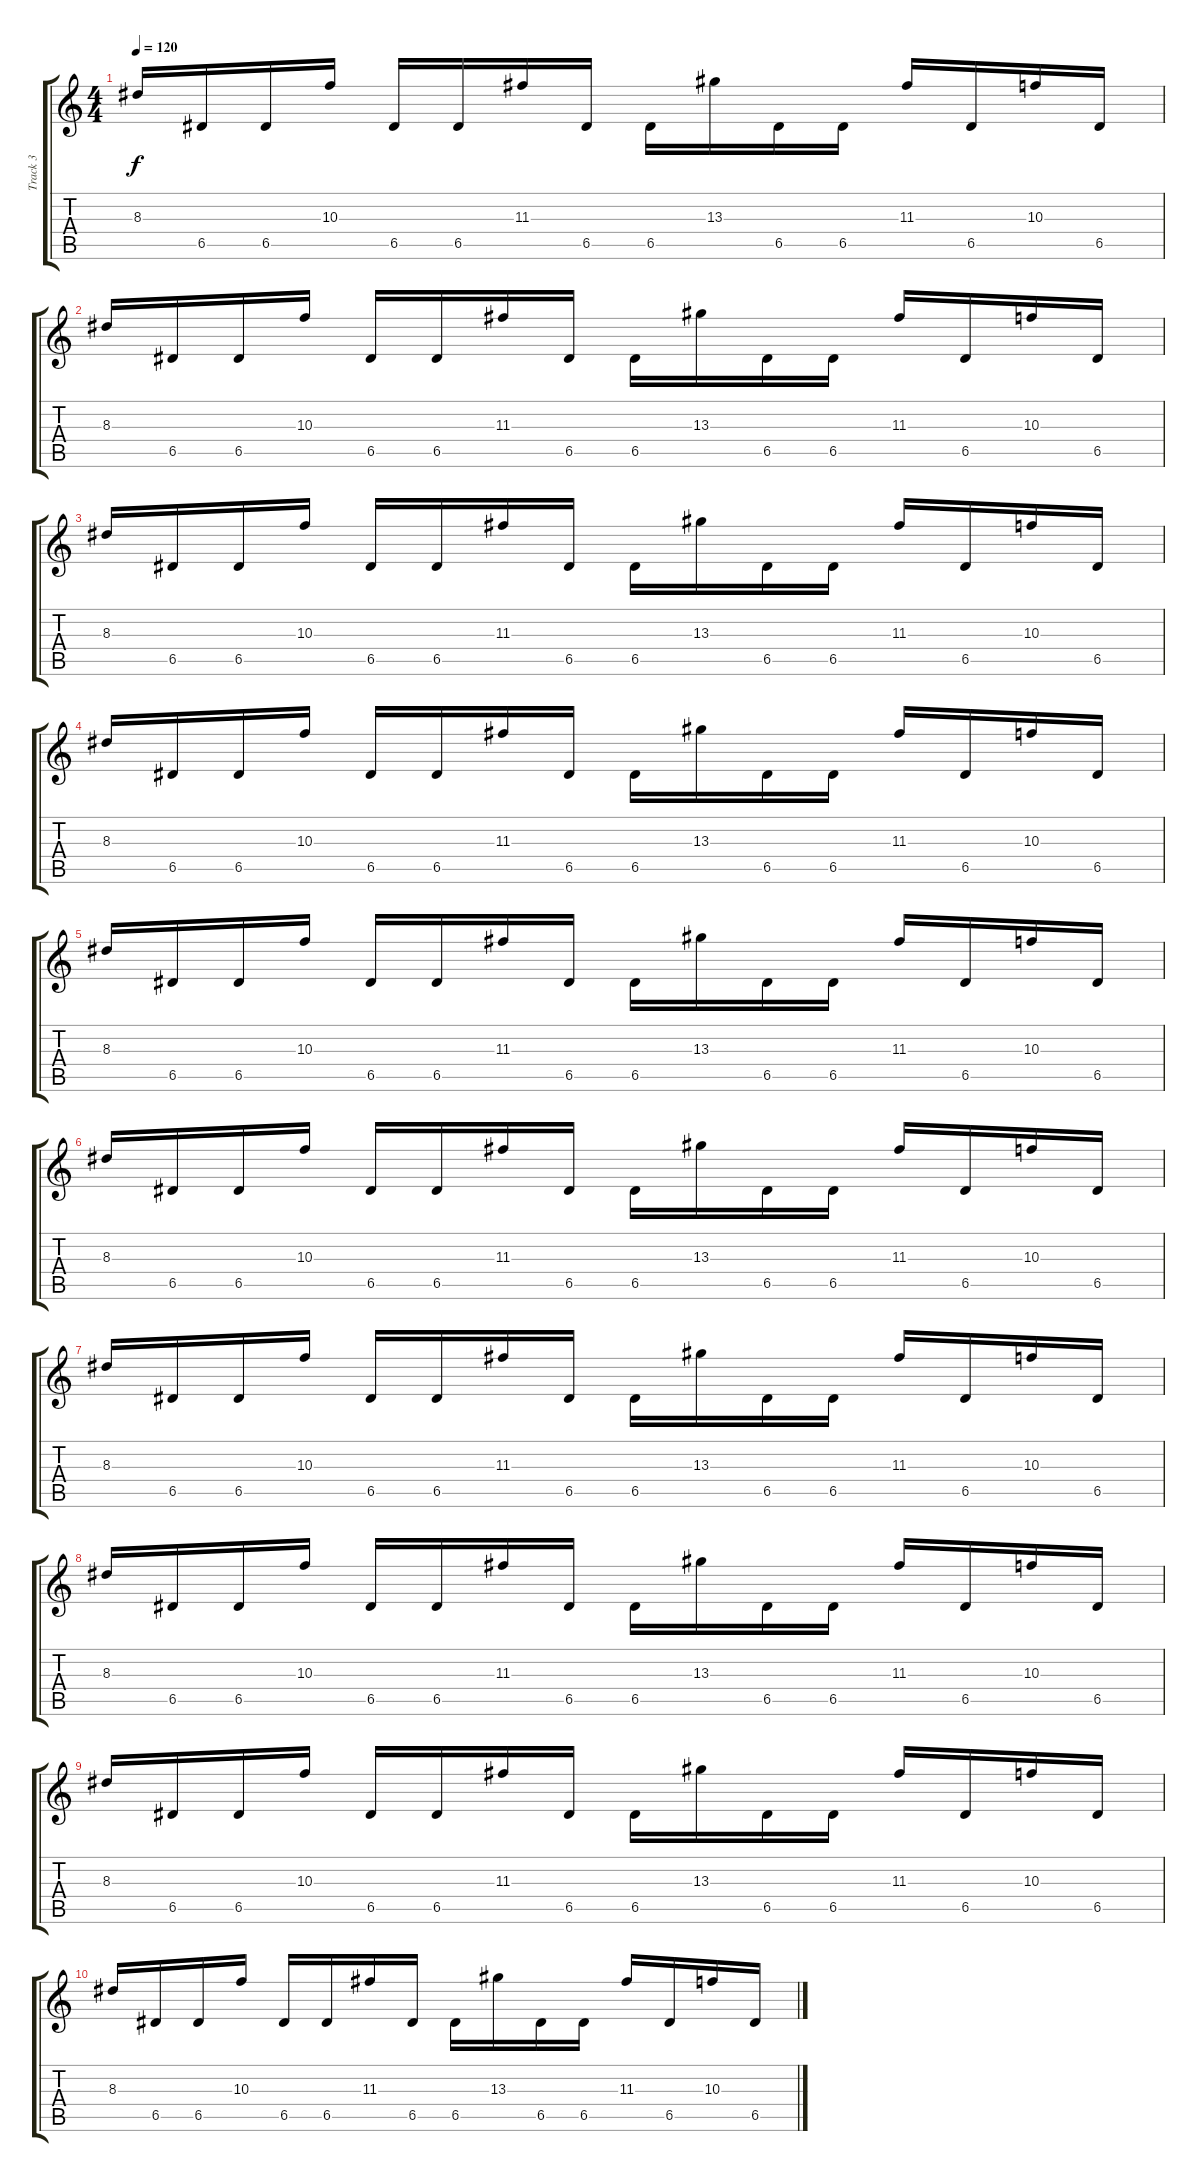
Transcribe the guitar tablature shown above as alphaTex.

\track ("Track 3" "Track 3") {instrument overdrivenguitar}
\staff {score tabs}
\tuning (E4 B3 G3 D3 A2 E2) {hide}
\ts (4 4)
\tempo 120
\clef g2
\ks c
8.3.16{dy f} 6.5.16 6.5.16 10.3.16 6.5.16 6.5.16 11.3.16 6.5.16 6.5.16 13.3.16 6.5.16 6.5.16 11.3.16 6.5.16 10.3.16 6.5.16 |
8.3.16 6.5.16 6.5.16 10.3.16 6.5.16 6.5.16 11.3.16 6.5.16 6.5.16 13.3.16 6.5.16 6.5.16 11.3.16 6.5.16 10.3.16 6.5.16 |
8.3.16 6.5.16 6.5.16 10.3.16 6.5.16 6.5.16 11.3.16 6.5.16 6.5.16 13.3.16 6.5.16 6.5.16 11.3.16 6.5.16 10.3.16 6.5.16 |
8.3.16 6.5.16 6.5.16 10.3.16 6.5.16 6.5.16 11.3.16 6.5.16 6.5.16 13.3.16 6.5.16 6.5.16 11.3.16 6.5.16 10.3.16 6.5.16 |
8.3.16 6.5.16 6.5.16 10.3.16 6.5.16 6.5.16 11.3.16 6.5.16 6.5.16 13.3.16 6.5.16 6.5.16 11.3.16 6.5.16 10.3.16 6.5.16 |
8.3.16 6.5.16 6.5.16 10.3.16 6.5.16 6.5.16 11.3.16 6.5.16 6.5.16 13.3.16 6.5.16 6.5.16 11.3.16 6.5.16 10.3.16 6.5.16 |
8.3.16 6.5.16 6.5.16 10.3.16 6.5.16 6.5.16 11.3.16 6.5.16 6.5.16 13.3.16 6.5.16 6.5.16 11.3.16 6.5.16 10.3.16 6.5.16 |
8.3.16 6.5.16 6.5.16 10.3.16 6.5.16 6.5.16 11.3.16 6.5.16 6.5.16 13.3.16 6.5.16 6.5.16 11.3.16 6.5.16 10.3.16 6.5.16 |
8.3.16 6.5.16 6.5.16 10.3.16 6.5.16 6.5.16 11.3.16 6.5.16 6.5.16 13.3.16 6.5.16 6.5.16 11.3.16 6.5.16 10.3.16 6.5.16 |
8.3.16 6.5.16 6.5.16 10.3.16 6.5.16 6.5.16 11.3.16 6.5.16 6.5.16 13.3.16 6.5.16 6.5.16 11.3.16 6.5.16 10.3.16 6.5.16
